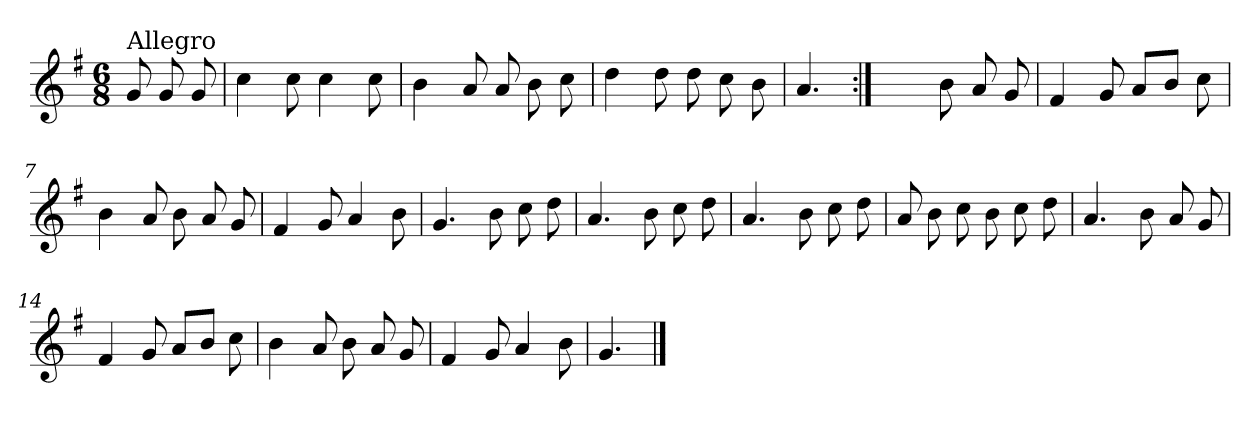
**kern
*part1
*staff1
*clefG2
*k[f#]
*G:
*M6/8
=
!LO:TX:a:t=Allegro
8g/
8g/
8g/
=1
4cc\
8cc\
4cc\
8cc\
=2
4b\
8a/
8a/
8b\
8cc\
=3
4dd\
8dd\
8dd\
8cc\
8b\
=4
4.a/
=5:|!
4.ryy
8b\
8a/
8g/
!!LO:LB:g=z
=6
4f#/
8g/
8a/L
8b/J
8cc\
=7
4b\
8a/
8b\
8a/
8g/
=8
4f#/
8g/
4a/
8b\
=9
4.g/
8b\
8cc\
8dd\
=10
4.a/
8b\
8cc\
8dd\
=11
4.a/
8b\
8cc\
8dd\
!!LO:LB:g=z
=12
8a/
8b\
8cc\
8b\
8cc\
8dd\
=13
4.a/
8b\
8a/
8g/
=14
4f#/
8g/
8a/L
8b/J
8cc\
=15
4b\
8a/
8b\
8a/
8g/
=16
4f#/
8g/
4a/
8b\
=17
4.g/
==
*-
